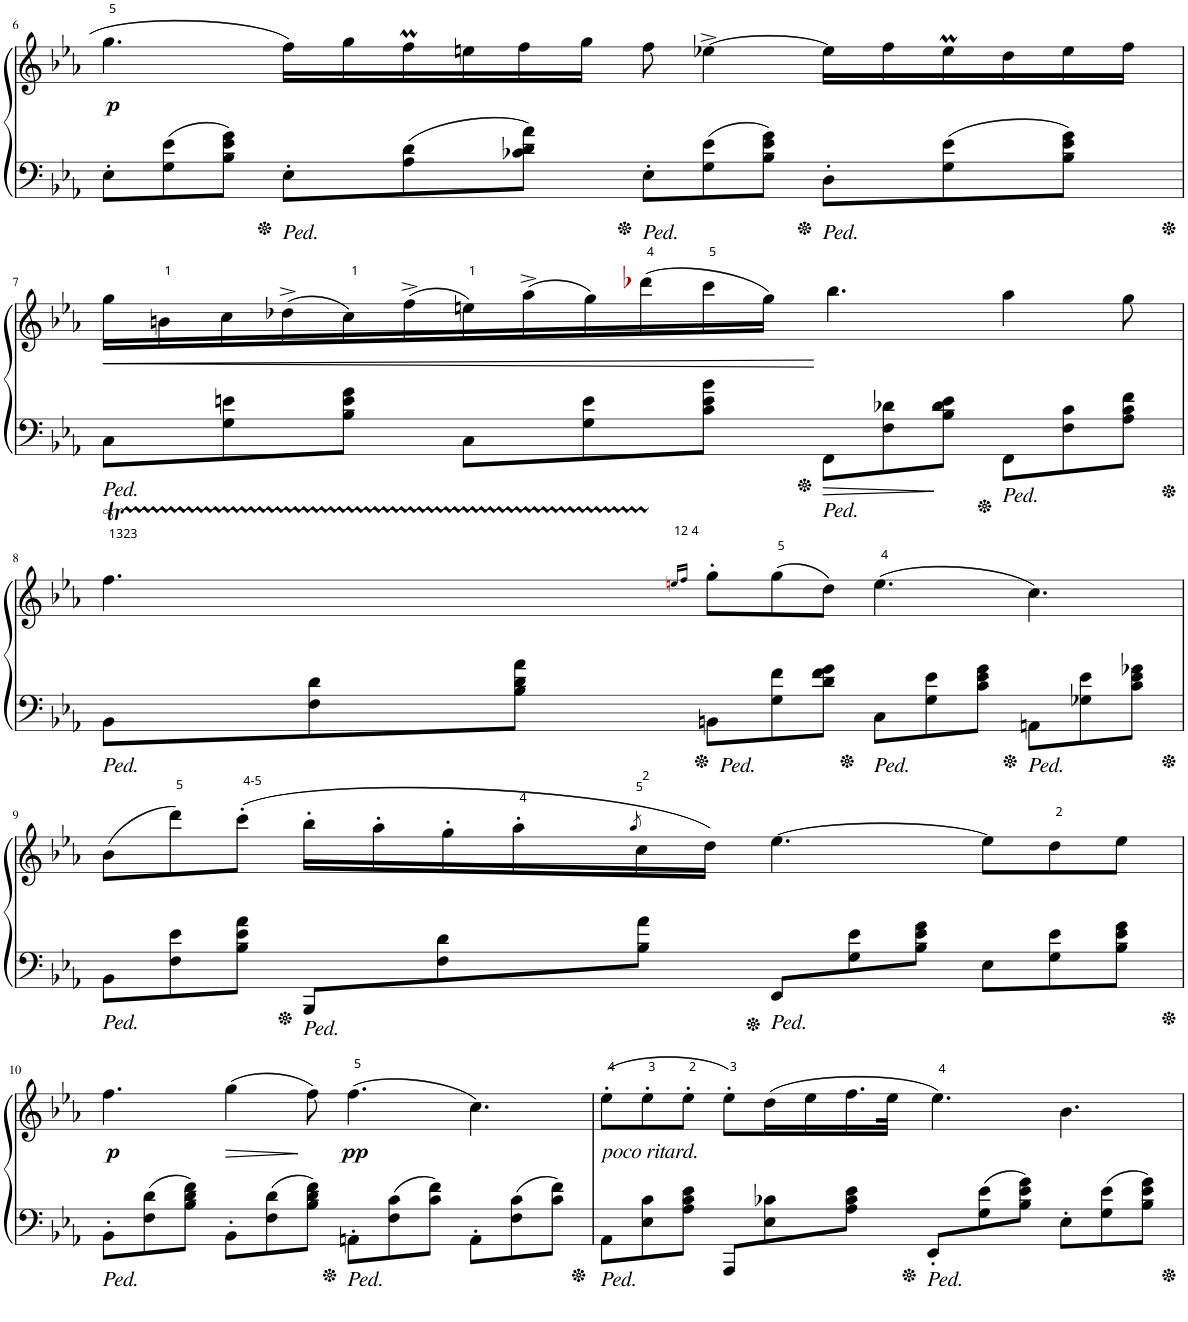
**kern	**kern	**dynam
*part1	*part1	*part1
*staff2	*staff1	*staff1/2
*I"Piano	*	*
*I'Pno	*	*
!!LO:PB:g=z
*clefF4	*clefG2	*
*k[b-e-a-]	*k[b-e-a-]	*
*M12/8	*M12/8	*
=6	=6	=6
!	!	!LO:DY:b
8E-'\L	4.gg\	p
8G\ 8e-\	.	.
8B-\ 8e-\ 8g\J	.	.
8E-'\L	16ff\LL	.
.	16gg\	.
8A-\ 8d\	16ffM\	.
.	16een\	.
8c-X\ 8d\ 8a-\J	16ff\	.
.	16gg\JJ	.
8E-'\L	8ff\	.
8G\ 8e-\	[4ee-X^\	.
8B-\ 8e-\ 8g\J	.	.
8D'\L	16ee-\LL]	.
.	16ff\	.
8G\ 8e-\	16ee-M\	.
.	16dd\	.
8B-\ 8e-\ 8g\J	16ee-\	.
.	16ff\JJ	.
!!LO:LB:g=z
=7	=7	=7
!	!	!LO:HP:b
8C\L	16gg\LL	<
.	16bn\	.
8G\ 8en\	16cc\	.
.	(16dd-X^\	.
8B-\ 8e\ 8g\J	16cc\)	.
.	(16ff^\	.
8C\L	16een\)	.
.	(16aa-^\	.
8G\ 8e\	16gg\)	.
.	(16ddd-X\	.
8c\ 8e\ 8b-\J	16ccc\	.
.	16gg\JJ)	.
8FF\L	4.bb-\	[
8F\ 8d-X\	.	.
8B-\ 8d-\ 8e\J	.	.
8FF\L	4aa-\	.
8F\ 8c\	.	.
8A-\ 8c\ 8f\J	8gg\	.
!!LO:LB:g=z
=8	=8	=8
*	*^	*
8BB-\L	4.ffT\	32ff!LLL	.
.	.	32gg!	.
.	.	32ff!	.
.	.	32gg!	.
8F\ 8d\	.	32ff!	.
.	.	32gg!	.
.	.	32ff!	.
.	.	32gg!	.
8B-\ 8d\ 8a-\J	.	32ff!	.
.	.	32gg!	.
.	.	32ee-X!	.
.	.	32ff!JJJ	.
.	16qeen/LL	.	.
.	16qff/JJ	.	.
8BBn\L	8gg'\L	1ryy	.
8G\ 8f\	(8gg\	.	.
8d\ 8f\ 8g\J	8dd\J)	.	.
8C\L	(4.ee-\	.	.
8G\ 8e-\	.	.	.
8c\ 8e-\ 8g\J	.	.	.
8AAn\L	4.cc\)	.	.
8G-X\ 8e-\	.	.	.
8c\ 8e-\ 8g-X\J	.	8ryy	.
!!LO:LB:g=z	!!
=9	=9	=9	=9
8BB-\L	(8b-\L	16ryy	.
*	*v	*v	*
8F\ 8e-\	8ddd\)	.
8B-\ 8e-\ 8a-\J	(8ccc'\J	.
8BBB-/L	16bb-'\LL	.
.	16aa-'\	.
8F\ 8d\	16gg'\	.
*	*^	*
.	16aa-'\	32aa-'LLL	.
.	.	32aa-!J	.
.	8qaa-/	.	.
8B-\ 8a-\J	16a-\	16cc!JJ	.
.	16dd\JJ)	2ryy	.
8EE-/L	[4.ee-\	.	.
8G\ 8e-\	.	.	.
8B-\ 8e-\ 8g\J	.	.	.
8E-\L	8ee-\L]	.	.
.	.	4ryy	.
8G\ 8e-\	8dd\	.	.
8B-\ 8e-\ 8g\J	8ee-\J	.	.
.	.	16ryy	.
!!LO:LB:g=z
=10	=10	=10	=10
!	!	!	!LO:DY:b
*	*v	*v	*
8BB-'\L	4.ff\	p
8F\ 8d\	.	.
8B-\ 8d\ 8f\J	.	.
!	!	!LO:HP:b
8BB-'\L	(4gg\	>
8F\ 8d\	.	.
8B-\ 8d\ 8f\J	8ff\)	]
!	!	!LO:DY:b
8AAn'\L	(4.ff\	pp
8F\ 8c\	.	.
8c\ 8f\J	.	.
8AA'\L	4.cc\)	.
8F\ 8c\	.	.
8c\ 8f\J	.	.
=11	=11	=11
!	!LO:TX:b:i:t=poco ritard.	!
8AA-\L	(8ee-'\L	.
8E-\ 8c\	8ee-'\	.
8A-\ 8c\ 8e-\J	8ee-'\J	.
8AAA-/L	8ee-'\L)	.
8E-\ 8c-X\	(16dd\L	.
.	16ee-\	.
8A-\ 8c-\ 8e-\J	16.ff\	.
.	32ee-\JJk	.
8EE-'/L	4.ee-\)	.
8G\ 8e-\	.	.
8B-\ 8e-\ 8g\J	.	.
8E-'\L	4.b-\	.
8G\ 8e-\	.	.
8B-\ 8e-\ 8g\J	.	.
=	=	=
*-	*-	*-
